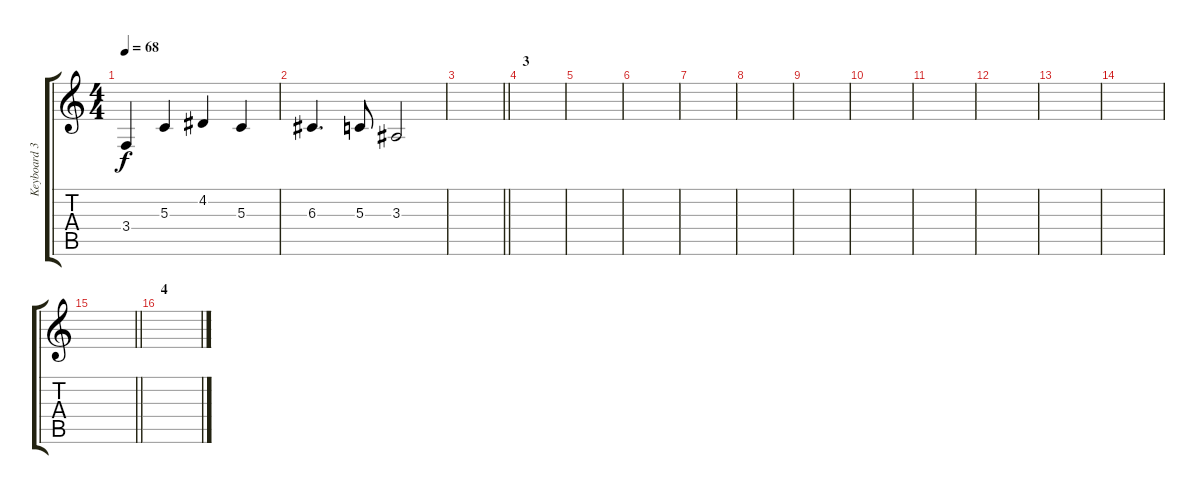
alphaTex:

\track ("Keyboard 3" "Keyboard 3") {instrument stringensemble1}
\staff {score tabs}
\tuning (E4 B3 G3 D3 A2 E2) {hide}
\ts (4 4)
\tempo 68
\clef g2
\ks c
3.4.4{dy f} 5.3.4 4.2.4 5.3.4 |
6.3.4{d} 5.3.8 3.3.2 |
\barLineRight lightlight
|
\section ("" "3")
|
|
|
|
|
|
|
|
|
|
|
\barLineRight lightlight
|
\section ("" "4")
